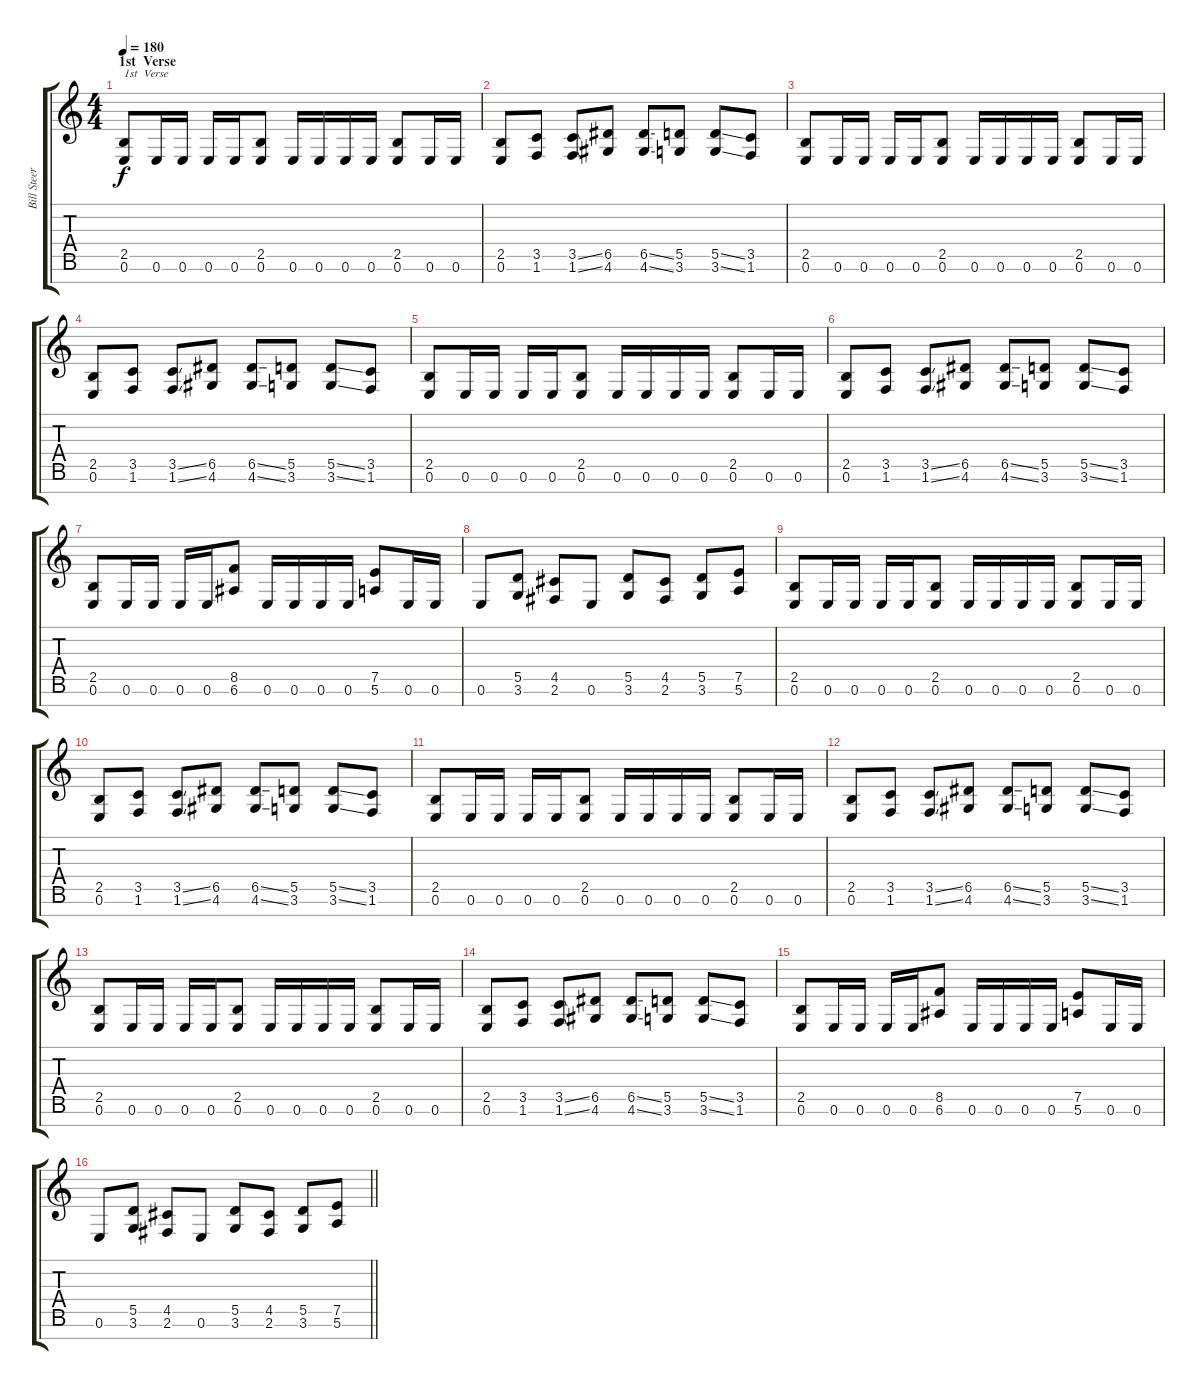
\track ("Bill Steer" "Bill Steer") {instrument distortionguitar}
\staff {score tabs}
\tuning (E4 B3 G3 D3 A2 E2 B1) {hide}
\ts (4 4)
\section ("" "1st  Verse")
\tempo 180
\clef g2
\ks c
(2.5 0.6).8{txt "1st  Verse" dy f} 0.6.16 0.6.16 0.6.16 0.6.16 (2.5 0.6).8 0.6.16 0.6.16 0.6.16 0.6.16 (2.5 0.6).8 0.6.16 0.6.16 |
(2.5 0.6).8 (3.5 1.6).8 (3.5{ss} 1.6{ss}).8 (6.5 4.6).8 (6.5{ss} 4.6{ss}).8 (5.5 3.6).8 (5.5{ss} 3.6{ss}).8 (3.5 1.6).8 |
(2.5 0.6).8 0.6.16 0.6.16 0.6.16 0.6.16 (2.5 0.6).8 0.6.16 0.6.16 0.6.16 0.6.16 (2.5 0.6).8 0.6.16 0.6.16 |
(2.5 0.6).8 (3.5 1.6).8 (3.5{ss} 1.6{ss}).8 (6.5 4.6).8 (6.5{ss} 4.6{ss}).8 (5.5 3.6).8 (5.5{ss} 3.6{ss}).8 (3.5 1.6).8 |
(2.5 0.6).8 0.6.16 0.6.16 0.6.16 0.6.16 (2.5 0.6).8 0.6.16 0.6.16 0.6.16 0.6.16 (2.5 0.6).8 0.6.16 0.6.16 |
(2.5 0.6).8 (3.5 1.6).8 (3.5{ss} 1.6{ss}).8 (6.5 4.6).8 (6.5{ss} 4.6{ss}).8 (5.5 3.6).8 (5.5{ss} 3.6{ss}).8 (3.5 1.6).8 |
(2.5 0.6).8 0.6.16 0.6.16 0.6.16 0.6.16 (8.5 6.6).8 0.6.16 0.6.16 0.6.16 0.6.16 (7.5 5.6).8 0.6.16 0.6.16 |
0.6.8 (5.5 3.6).8 (4.5 2.6).8 0.6.8 (5.5 3.6).8 (4.5 2.6).8 (5.5 3.6).8 (7.5 5.6).8 |
(2.5 0.6).8 0.6.16 0.6.16 0.6.16 0.6.16 (2.5 0.6).8 0.6.16 0.6.16 0.6.16 0.6.16 (2.5 0.6).8 0.6.16 0.6.16 |
(2.5 0.6).8 (3.5 1.6).8 (3.5{ss} 1.6{ss}).8 (6.5 4.6).8 (6.5{ss} 4.6{ss}).8 (5.5 3.6).8 (5.5{ss} 3.6{ss}).8 (3.5 1.6).8 |
(2.5 0.6).8 0.6.16 0.6.16 0.6.16 0.6.16 (2.5 0.6).8 0.6.16 0.6.16 0.6.16 0.6.16 (2.5 0.6).8 0.6.16 0.6.16 |
(2.5 0.6).8 (3.5 1.6).8 (3.5{ss} 1.6{ss}).8 (6.5 4.6).8 (6.5{ss} 4.6{ss}).8 (5.5 3.6).8 (5.5{ss} 3.6{ss}).8 (3.5 1.6).8 |
(2.5 0.6).8 0.6.16 0.6.16 0.6.16 0.6.16 (2.5 0.6).8 0.6.16 0.6.16 0.6.16 0.6.16 (2.5 0.6).8 0.6.16 0.6.16 |
(2.5 0.6).8 (3.5 1.6).8 (3.5{ss} 1.6{ss}).8 (6.5 4.6).8 (6.5{ss} 4.6{ss}).8 (5.5 3.6).8 (5.5{ss} 3.6{ss}).8 (3.5 1.6).8 |
(2.5 0.6).8 0.6.16 0.6.16 0.6.16 0.6.16 (8.5 6.6).8 0.6.16 0.6.16 0.6.16 0.6.16 (7.5 5.6).8 0.6.16 0.6.16 |
\barLineRight lightlight
0.6.8 (5.5 3.6).8 (4.5 2.6).8 0.6.8 (5.5 3.6).8 (4.5 2.6).8 (5.5 3.6).8 (7.5 5.6).8
